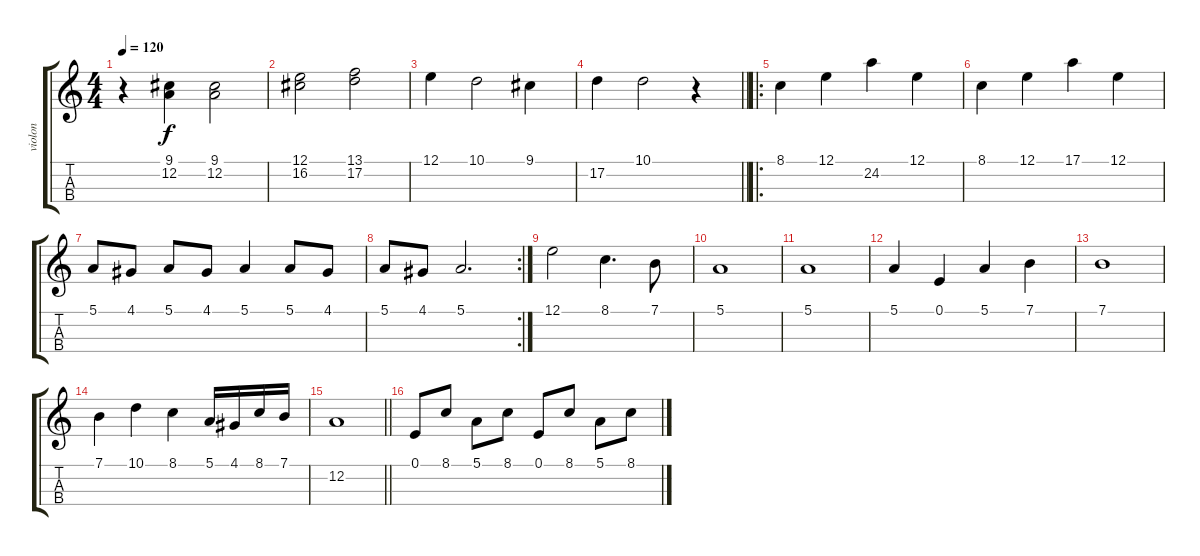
\track ("violon" "violon") {instrument stringensemble1}
\staff {score tabs}
\tuning (E4 A3 D3 G2) {hide}
\ts (4 4)
\tempo 120
\clef g2
\ks c
r.4{dy f} (9.1 12.2).4 (9.1 12.2).2 |
(12.1 16.2).2 (13.1 17.2).2 |
12.1.4 10.1.2 9.1.4 |
\barLineRight lightlight
17.2.4 10.1.2 r.4 |
\ro
8.1.4 12.1.4 24.2.4 12.1.4 |
8.1.4 12.1.4 17.1.4 12.1.4 |
5.1.8 4.1.8 5.1.8 4.1.8 5.1.4 5.1.8 4.1.8 |
\rc 2
5.1.8 4.1.8 5.1.2{d} |
12.1.2 8.1.4{d} 7.1.8 |
5.1.1 |
5.1.1 |
5.1.4 0.1.4 5.1.4 7.1.4 |
7.1.1 |
7.1.4 10.1.4 8.1.4 5.1.16 4.1.16 8.1.16 7.1.16 |
\barLineRight lightlight
12.2.1 |
0.1.8 8.1.8 5.1.8 8.1.8 0.1.8 8.1.8 5.1.8 8.1.8
